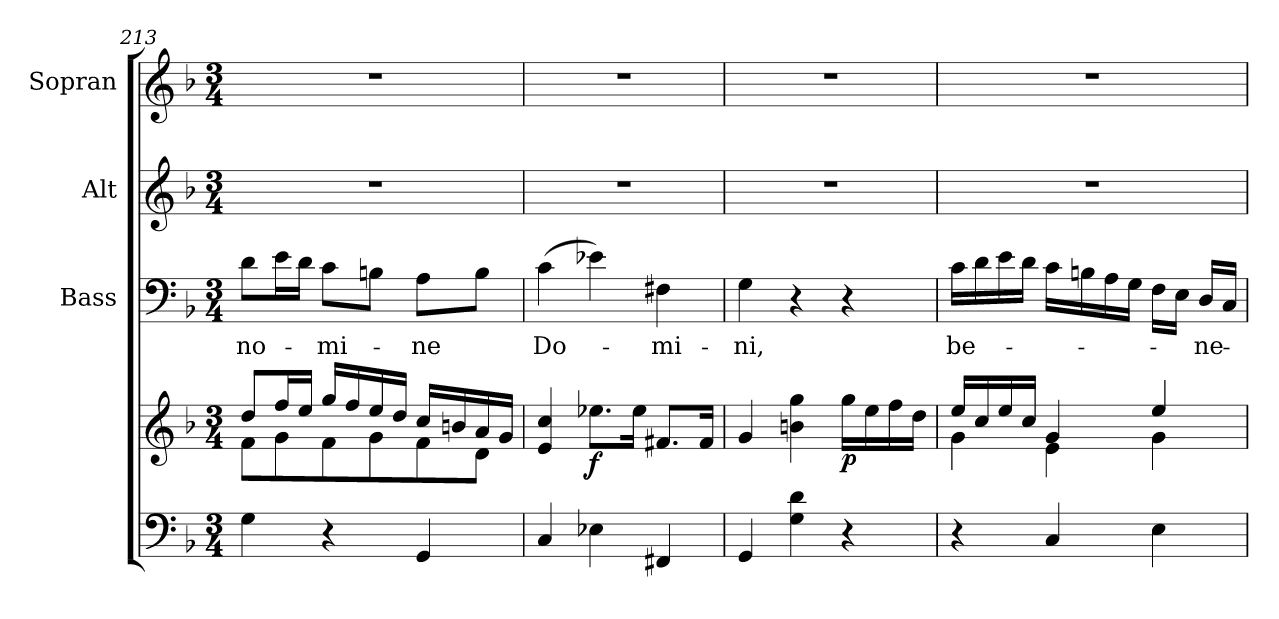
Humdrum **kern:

**kern	**kern	**dynam	**kern	**text	**kern	**kern
*part4	*part4	*part4	*part3	*part3	*part2	*part1
*staff5	*staff4	*staff4/5	*staff3	*staff3	*staff2	*staff1
*	*	*	*I"Bass	*	*I"Alt	*I"Sopran
*	*	*	*I'B.	*	*I'A.	*I'S.
!!LO:LB:g=z
*clefF4	*clefG2	*	*clefF4	*	*clefG2	*clefG2
*k[b-]	*k[b-]	*	*k[b-]	*	*k[b-]	*k[b-]
*F:	*F:	*	*F:	*	*F:	*F:
*M3/4	*M3/4	*	*M3/4	*	*M3/4	*M3/4
=213	=213	=213	=213	=213	=213	=213
*	*^	*	*	*	*	*
!	!	!	!	!	!LO:LY:b	!	!
4G\	8dd/L	8f\L	.	8d\L	no-	2.r	2.r
.	16ff/L	8g\	.	16e\L	.	.	.
.	16ee/JJ	.	.	16d\JJ	.	.	.
!	!	!	!	!	!LO:LY:b	!	!
4r	16gg/LL	8f\	.	8c\L	-mi-	.	.
.	16ff/	.	.	.	.	.	.
.	16ee/	8g\	.	8Bn\J	.	.	.
.	16dd/JJ	.	.	.	.	.	.
!	!	!	!	!	!LO:LY:b	!	!
4GG/	16cc/LL	8f\	.	8A\L	-ne	.	.
.	16bn/	.	.	.	.	.	.
.	16a/	8d\J	.	8B\J	.	.	.
.	16g/JJ	.	.	.	.	.	.
*	*v	*v	*	*	*	*	*
=214	=214	=214	=214	=214	=214	=214
!	!	!	!	!LO:LY:b	!	!
4C/	4e/ 4cc/	.	(>4c\	Do-	2.r	2.r
!	!	!LO:DY:b	!	!	!	!
4E-X\	8.ee-X\L	f	4e-X\)	.	.	.
.	16ee-\Jk	.	.	.	.	.
!	!	!	!	!LO:LY:b	!	!
4FF#X/	8.f#X/L	.	4F#X\	-mi-	.	.
.	16f#/Jk	.	.	.	.	.
=215	=215	=215	=215	=215	=215	=215
!	!	!	!	!LO:LY:b	!	!
4GG/	4g/	.	4G\	-ni,	2.r	2.r
4G\ 4d\	4bn\ 4gg\	.	4r	.	.	.
!	!	!LO:DY:b	!	!	!	!
4r	16gg\LL	p	4r	.	.	.
.	16ee\	.	.	.	.	.
.	16ff\	.	.	.	.	.
.	16dd\JJ	.	.	.	.	.
=216	=216	=216	=216	=216	=216	=216
*	*^	*	*	*	*	*
!	!	!	!	!	!LO:LY:b	!	!
4r	16ee/LL	4g\	.	16c\LL	be-	2.r	2.r
.	16cc/	.	.	16d\	.	.	.
.	16ee/	.	.	16e\	.	.	.
.	16cc/JJ	.	.	16d\JJ	.	.	.
4C/	4g/	4e\	.	16c\LL	.	.	.
.	.	.	.	16Bn\	.	.	.
.	.	.	.	16A\	.	.	.
.	.	.	.	16G\JJ	.	.	.
4E\	4ee/	4g\	.	16F\LL	.	.	.
.	.	.	.	16E\JJ	.	.	.
!	!	!	!	!	!LO:LY:b	!	!
.	.	.	.	16D/LL	-ne-	.	.
.	.	.	.	16C/JJ	.	.	.
*	*v	*v	*	*	*	*	*
=	=	=	=	=	=	=
*-	*-	*-	*-	*-	*-	*-
